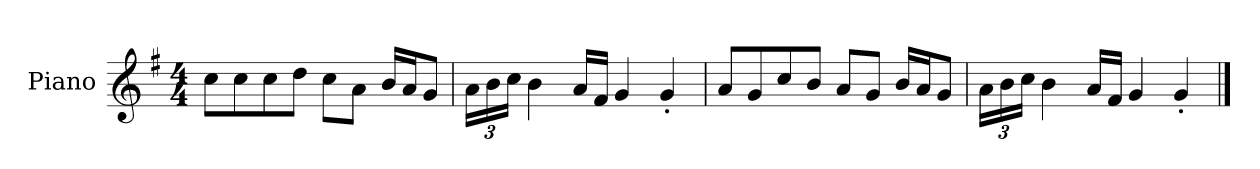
**kern
*part1
*staff1
*I"Piano
*I'P-no
*clefG2
*k[f#]
*M4/4
*MM90
=1
8cc\L
8cc\
8cc\
8dd\J
8cc\L
8a\J
16b/LL
16a/J
8g/J
=2
*Xbrackettup
24a\LL
24b\
24cc\JJ
4b\
16a/LL
16f#/JJ
4g/
4g'/
=3
8a/L
8g/
8cc/
8b/J
8a/L
8g/J
16b/LL
16a/J
8g/J
=4
24a\LL
24b\
24cc\JJ
4b\
16a/LL
16f#/JJ
4g/
4g'/
==
*-
